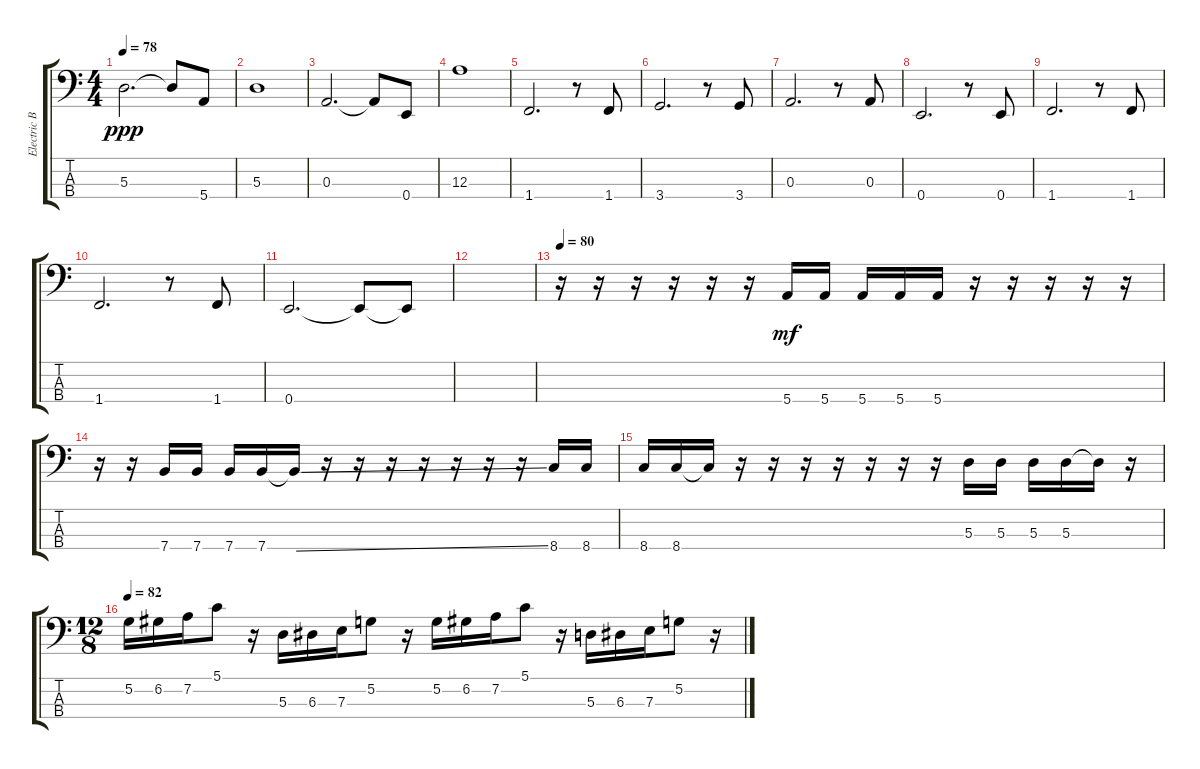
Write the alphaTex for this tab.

\track ("Electric Bass - Chris" "Electric B") {instrument electricbassfinger}
\staff {score tabs}
\tuning (G2 D2 A1 E1) {hide}
\ts (4 4)
\tempo 78
\clef f4
\ks c
5.3.2{d dy ppp} 5.3{t}.8 5.4.8 |
5.3.1 |
0.3.2{d} 0.3{t}.8 0.4.8 |
12.3.1 |
1.4.2{d} r.8 1.4.8 |
3.4.2{d} r.8 3.4.8 |
0.3.2{d} r.8 0.3.8 |
0.4.2{d} r.8 0.4.8 |
1.4.2{d} r.8 1.4.8 |
1.4.2{d} r.8 1.4.8 |
0.4.2{d} 0.4{t}.8 0.4{t}.8 |
|
\tempo 80
r.16 r.16 r.16 r.16 r.16 r.16 5.4.16{dy mf} 5.4.16 5.4.16 5.4.16 5.4.16 r.16 r.16 r.16 r.16 r.16 |
r.16 r.16 7.4.16 7.4.16 7.4.16 7.4.16 7.4{ss t}.16 r.16 r.16 r.16 r.16 r.16 r.16 r.16 8.4.16 8.4.16 |
8.4.16 8.4.16 8.4{t}.16 r.16 r.16 r.16 r.16 r.16 r.16 r.16 5.3.16 5.3.16 5.3.16 5.3.16 5.3{t}.16 r.16 |
\ts (12 8)
\tempo 82
5.2.16 6.2.16 7.2.16 5.1.8 r.16 5.3.16 6.3.16 7.3.16 5.2.8 r.16 5.2.16 6.2.16 7.2.16 5.1.8 r.16 5.3.16 6.3.16 7.3.16 5.2.8 r.16
